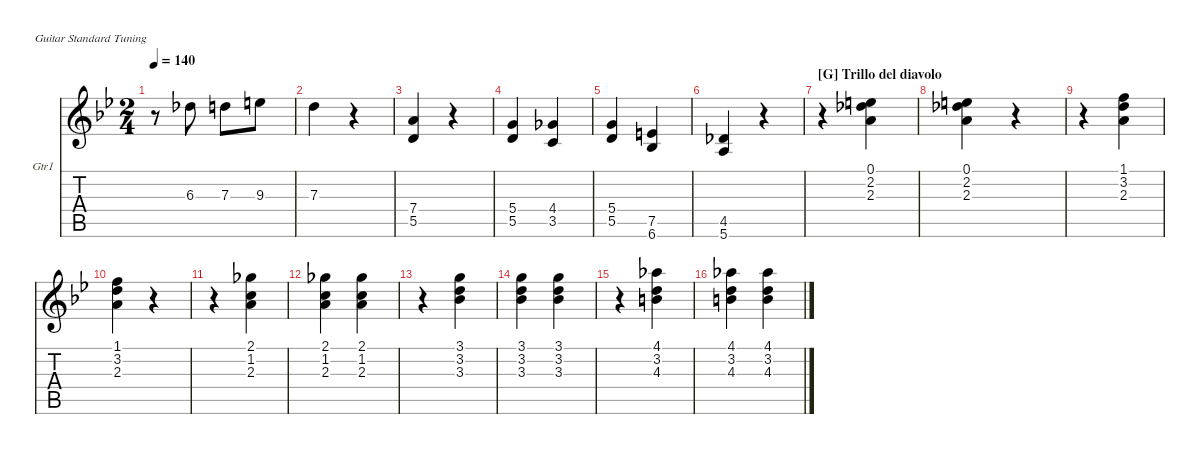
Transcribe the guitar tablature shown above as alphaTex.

\defaultSystemsLayout 4
\hideDynamics
\bracketExtendMode nobrackets
\firstSystemTrackNameOrientation horizontal
\otherSystemsTrackNameOrientation horizontal
\track ("Electric Guitar 1" "Gtr1") {instrument distortionguitar}
\staff {score tabs}
\tuning (E4 B3 G3 D3 A2 E2)
\ts (2 4)
\tempo 140
\clef g2
\ks gminor
r.8{dy mf} 6.3.8 7.3.8 9.3.8 |
7.3.4 r.4 |
(5.5 7.4).4 r.4 |
(5.5 5.4).4 (3.5 4.4).4 |
(5.5 5.4).4 (6.6 7.5).4 |
(5.6 4.5).4 r.4 |
\section ("G" "Trillo del diavolo")
r.4 (2.3 2.2 0.1).4 |
(2.3 2.2 0.1).4 r.4 |
r.4 (2.3 3.2 1.1).4 |
(2.3 3.2 1.1).4 r.4 |
r.4 (2.3 1.2 2.1).4 |
(2.3 1.2 2.1).4 (2.1 1.2 2.3).4 |
r.4 (3.3 3.2 3.1).4 |
(3.1 3.2 3.3).4 (3.3 3.2 3.1).4 |
r.4 (4.3 3.2 4.1).4 |
(4.3 3.2 4.1).4 (4.3 3.2 4.1).4
